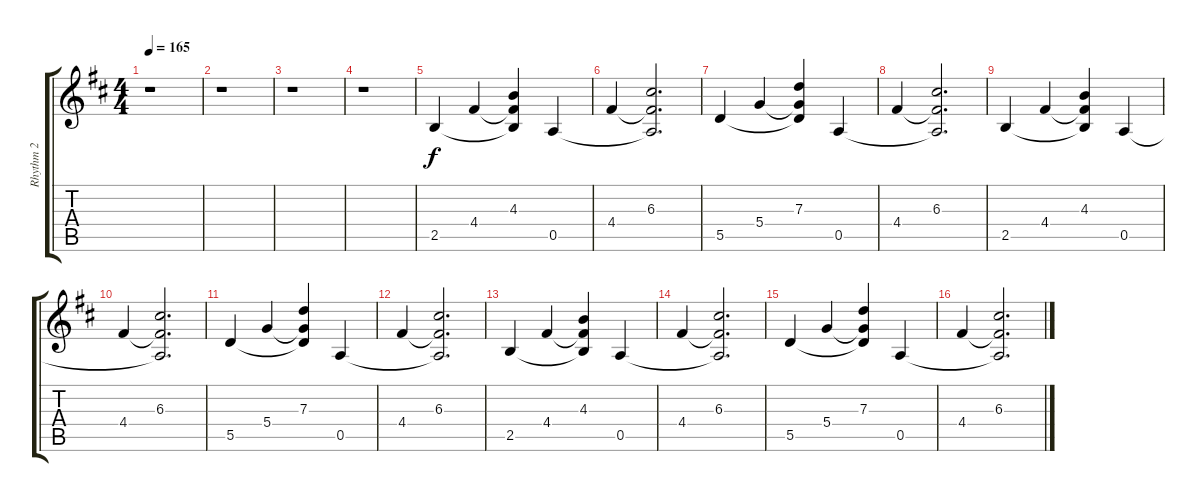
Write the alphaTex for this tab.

\track ("Rhythm 2" "Rhythm 2") {instrument distortionguitar}
\staff {score tabs}
\tuning (E4 B3 G3 D3 A2 E2) {hide}
\ts (4 4)
\tempo 165
\clef g2
\ks bminor
r.1{dy f} |
r.1 |
r.1 |
r.1 |
2.5.4 4.4.4 (4.3 4.4{t} 2.5{t}).4 0.5.4 |
4.4.4 (6.3 4.4{t} 0.5{t}).2{d} |
5.5.4 5.4.4 (7.3 5.4{t} 5.5{t}).4 0.5.4 |
4.4.4 (6.3 4.4{t} 0.5{t}).2{d} |
2.5.4 4.4.4 (4.3 4.4{t} 2.5{t}).4 0.5.4 |
4.4.4 (6.3 4.4{t} 0.5{t}).2{d} |
5.5.4 5.4.4 (7.3 5.4{t} 5.5{t}).4 0.5.4 |
4.4.4 (6.3 4.4{t} 0.5{t}).2{d} |
2.5.4 4.4.4 (4.3 4.4{t} 2.5{t}).4 0.5.4 |
4.4.4 (6.3 4.4{t} 0.5{t}).2{d} |
5.5.4 5.4.4 (7.3 5.4{t} 5.5{t}).4 0.5.4 |
4.4.4 (6.3 4.4{t} 0.5{t}).2{d}
